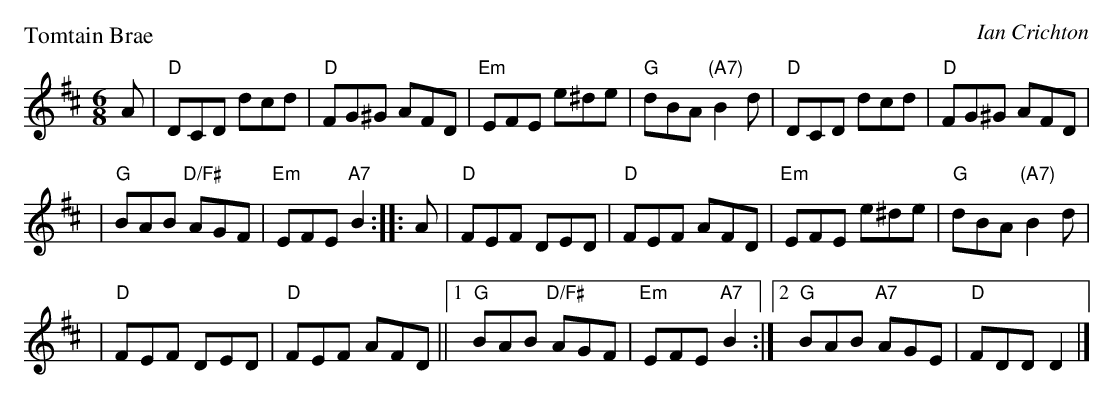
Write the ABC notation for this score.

X:1
P: Tomtain Brae
C: Ian Crichton
M: 6/8
L: 1/8
K: D
A \
| "D"DCD dcd | "D"FG^G AFD \
| "Em"EFE e^de | "G"dBA "(A7)"B2d \
| "D"DCD dcd | "D"FG^G AFD |
| "G"BAB "D/F#"AGF | "Em"EFE "A7"B2 :: A \
| "D"FEF DED | "D"FEF AFD \
| "Em"EFE e^de | "G"dBA "(A7)"B2d |
| "D"FEF DED | "D"FEF AFD \
||1 "G"BAB "D/F#"AGF | "Em"EFE "A7"B2 \
:|2 "G"BAB "A7"AGE | "D"FDD D2 |]
